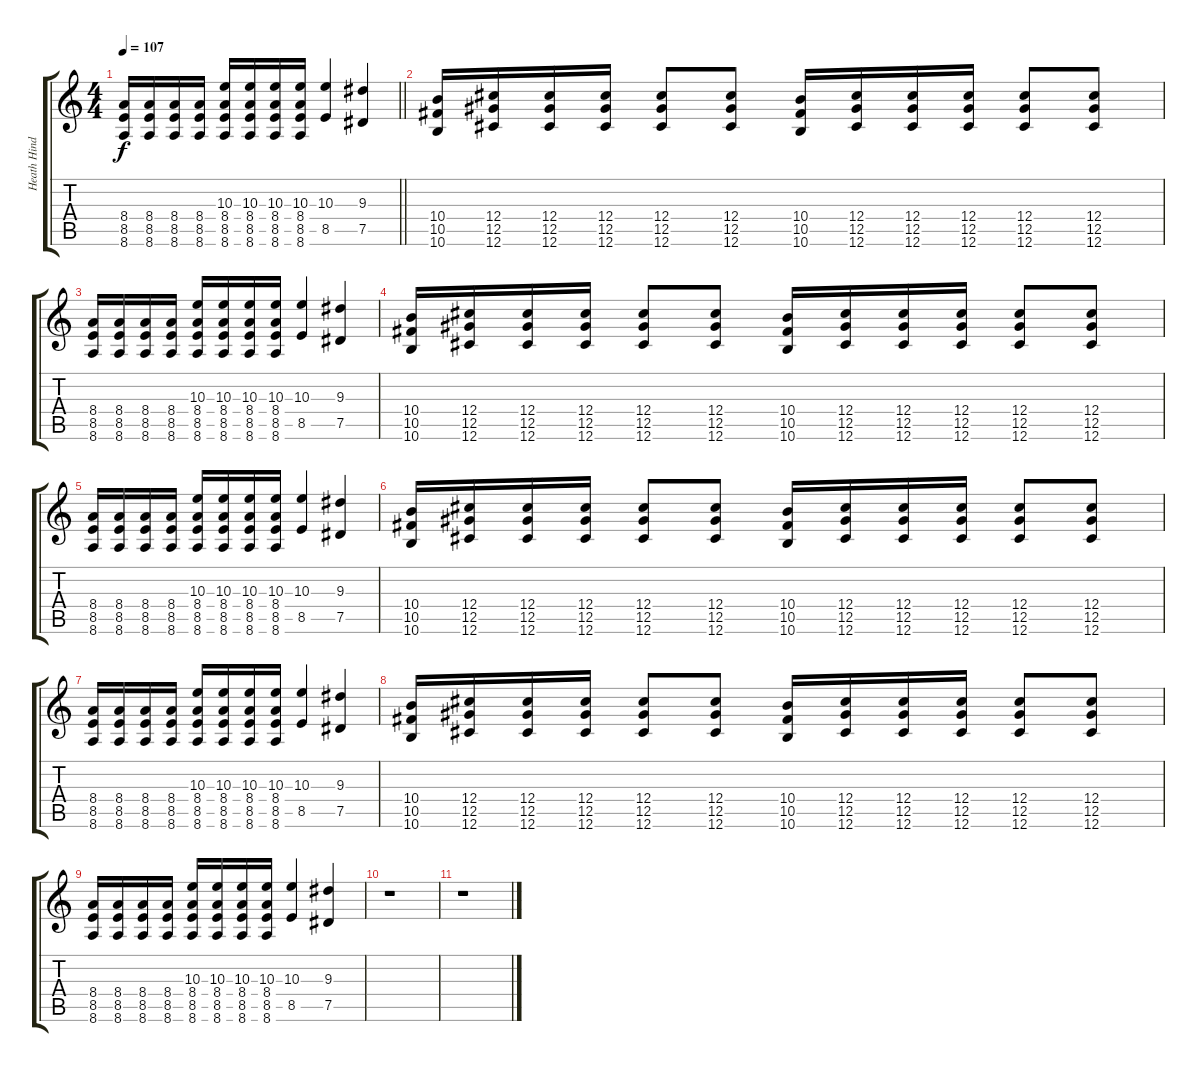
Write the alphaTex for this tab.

\track ("Heath Hindman (Rhythm Guitar)" "Heath Hind") {instrument overdrivenguitar}
\staff {score tabs}
\tuning (Eb4 Bb3 Gb3 Db3 Ab2 Db2) {hide}
\ts (4 4)
\tempo 107
\clef g2
\barLineRight lightlight
\ks c
(8.4 8.5 8.6).16{dy f} (8.4 8.5 8.6).16 (8.4 8.5 8.6).16 (8.4 8.5 8.6).16 (10.3 8.4 8.5 8.6).16 (10.3 8.4 8.5 8.6).16 (10.3 8.4 8.5 8.6).16 (10.3 8.4 8.5 8.6).16 (10.3 8.5).4 (9.3 7.5).4 |
(10.4 10.5 10.6).16 (12.4 12.5 12.6).16 (12.4 12.5 12.6).16 (12.4 12.5 12.6).16 (12.4 12.5 12.6).8 (12.4 12.5 12.6).8 (10.4 10.5 10.6).16 (12.4 12.5 12.6).16 (12.4 12.5 12.6).16 (12.4 12.5 12.6).16 (12.4 12.5 12.6).8 (12.4 12.5 12.6).8 |
(8.4 8.5 8.6).16 (8.4 8.5 8.6).16 (8.4 8.5 8.6).16 (8.4 8.5 8.6).16 (10.3 8.4 8.5 8.6).16 (10.3 8.4 8.5 8.6).16 (10.3 8.4 8.5 8.6).16 (10.3 8.4 8.5 8.6).16 (10.3 8.5).4 (9.3 7.5).4 |
(10.4 10.5 10.6).16 (12.4 12.5 12.6).16 (12.4 12.5 12.6).16 (12.4 12.5 12.6).16 (12.4 12.5 12.6).8 (12.4 12.5 12.6).8 (10.4 10.5 10.6).16 (12.4 12.5 12.6).16 (12.4 12.5 12.6).16 (12.4 12.5 12.6).16 (12.4 12.5 12.6).8 (12.4 12.5 12.6).8 |
(8.4 8.5 8.6).16 (8.4 8.5 8.6).16 (8.4 8.5 8.6).16 (8.4 8.5 8.6).16 (10.3 8.4 8.5 8.6).16 (10.3 8.4 8.5 8.6).16 (10.3 8.4 8.5 8.6).16 (10.3 8.4 8.5 8.6).16 (10.3 8.5).4 (9.3 7.5).4 |
(10.4 10.5 10.6).16 (12.4 12.5 12.6).16 (12.4 12.5 12.6).16 (12.4 12.5 12.6).16 (12.4 12.5 12.6).8 (12.4 12.5 12.6).8 (10.4 10.5 10.6).16 (12.4 12.5 12.6).16 (12.4 12.5 12.6).16 (12.4 12.5 12.6).16 (12.4 12.5 12.6).8 (12.4 12.5 12.6).8 |
(8.4 8.5 8.6).16 (8.4 8.5 8.6).16 (8.4 8.5 8.6).16 (8.4 8.5 8.6).16 (10.3 8.4 8.5 8.6).16 (10.3 8.4 8.5 8.6).16 (10.3 8.4 8.5 8.6).16 (10.3 8.4 8.5 8.6).16 (10.3 8.5).4 (9.3 7.5).4 |
(10.4 10.5 10.6).16 (12.4 12.5 12.6).16 (12.4 12.5 12.6).16 (12.4 12.5 12.6).16 (12.4 12.5 12.6).8 (12.4 12.5 12.6).8 (10.4 10.5 10.6).16 (12.4 12.5 12.6).16 (12.4 12.5 12.6).16 (12.4 12.5 12.6).16 (12.4 12.5 12.6).8 (12.4 12.5 12.6).8 |
(8.4 8.5 8.6).16 (8.4 8.5 8.6).16 (8.4 8.5 8.6).16 (8.4 8.5 8.6).16 (10.3 8.4 8.5 8.6).16 (10.3 8.4 8.5 8.6).16 (10.3 8.4 8.5 8.6).16 (10.3 8.4 8.5 8.6).16 (10.3 8.5).4 (9.3 7.5).4 |
r.1 |
r.1
